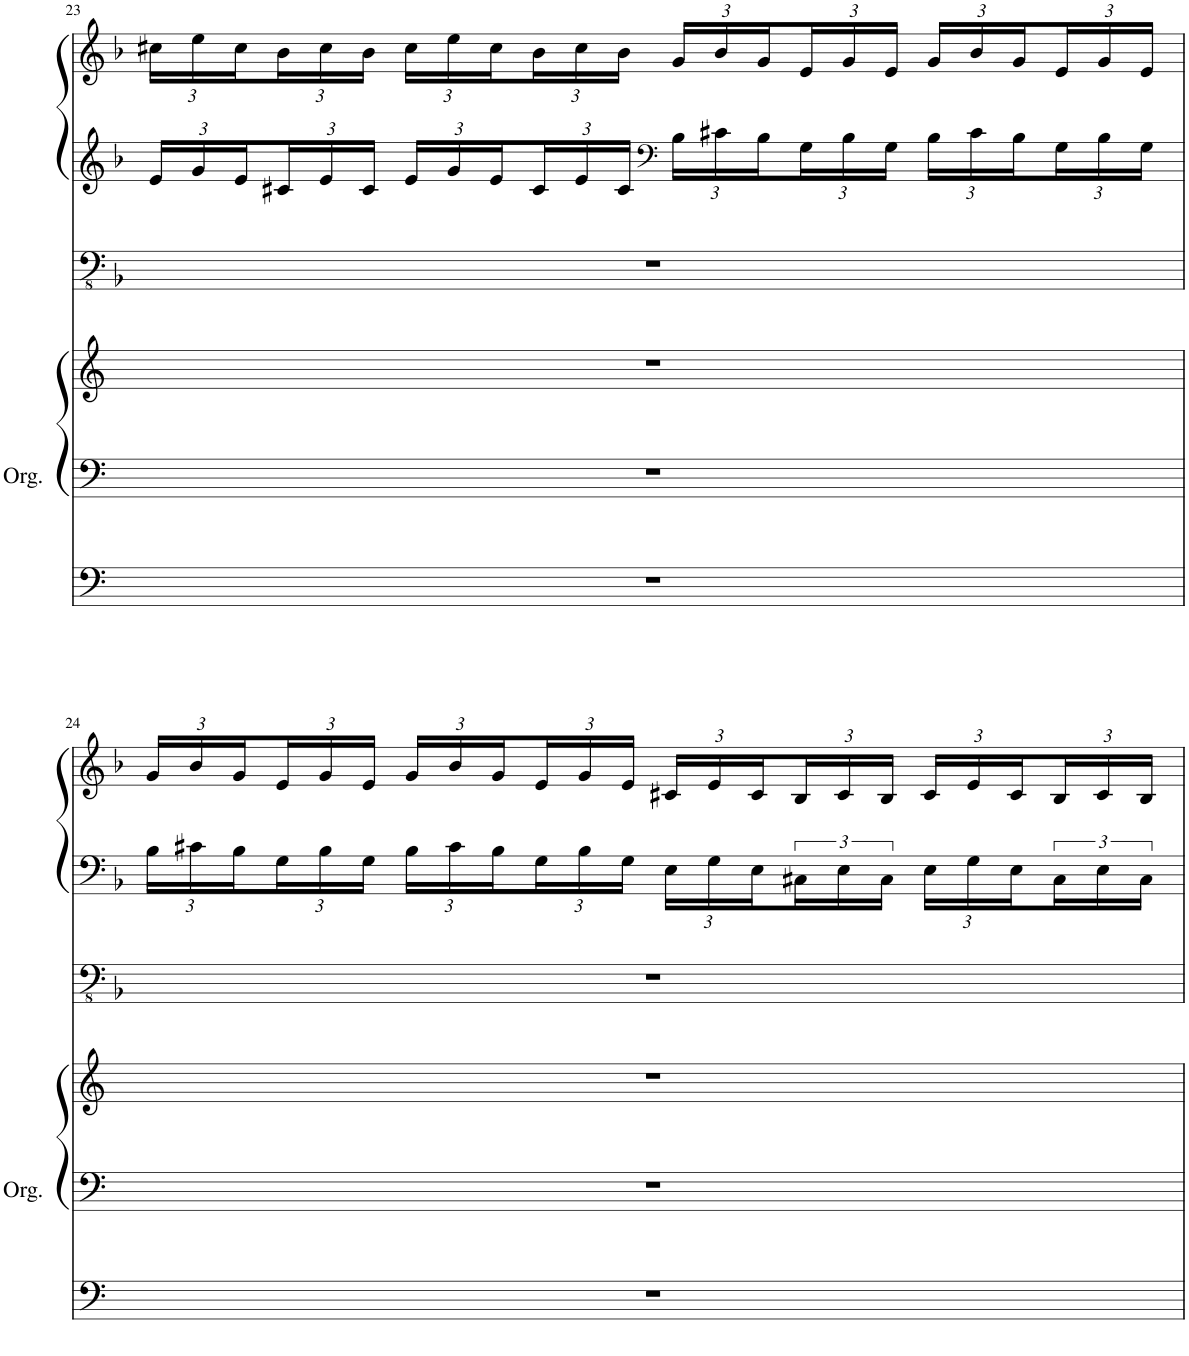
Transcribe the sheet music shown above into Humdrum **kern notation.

**kern	**kern	**kern	**kern	**kern	**kern
*part2	*part2	*part2	*part1	*part1	*part1
*staff6	*staff5	*staff4	*staff3	*staff2	*staff1
*I"Organ	*	*	*I"Organ	*	*
*I'Org.	*	*	*	*	*
!!LO:PB:g=z
*clefF4	*clefF4	*clefG2	*clefFv4	*clefG2	*clefG2
*	*	*	*Trd1c2	*Trd1c2	*Trd1c2
*k[]	*k[]	*k[]	*k[b-]	*k[b-]	*k[b-]
*M4/4	*M4/4	*M4/4	*M4/4	*M4/4	*M4/4
*	*	*	*	*Xbrackettup	*Xbrackettup
=23	=23	=23	=23	=23	=23
1r	1r	1r	1r	24e/LL	24cc#X\LL
.	.	.	.	24g/	24ee\
.	.	.	.	24e/	24cc#\
.	.	.	.	24c#X/	24b-\
.	.	.	.	24e/	24cc#\
.	.	.	.	24c#/JJ	24b-\JJ
.	.	.	.	24e/LL	24cc#\LL
.	.	.	.	24g/	24ee\
.	.	.	.	24e/	24cc#\
.	.	.	.	24c#/	24b-\
.	.	.	.	24e/	24cc#\
.	.	.	.	24c#/JJ	24b-\JJ
*	*	*	*	*clefF4	*
.	.	.	.	24B-\LL	24g/LL
.	.	.	.	24c#X\	24b-/
.	.	.	.	24B-\	24g/
.	.	.	.	24G\	24e/
.	.	.	.	24B-\	24g/
.	.	.	.	24G\JJ	24e/JJ
.	.	.	.	24B-\LL	24g/LL
.	.	.	.	24c#\	24b-/
.	.	.	.	24B-\	24g/
.	.	.	.	24G\	24e/
.	.	.	.	24B-\	24g/
.	.	.	.	24G\JJ	24e/JJ
!!LO:LB:g=z
=24	=24	=24	=24	=24	=24
1r	1r	1r	1r	24B-\LL	24g/LL
.	.	.	.	24c#X\	24b-/
.	.	.	.	24B-\	24g/
.	.	.	.	24G\	24e/
.	.	.	.	24B-\	24g/
.	.	.	.	24G\JJ	24e/JJ
.	.	.	.	24B-\LL	24g/LL
.	.	.	.	24c#\	24b-/
.	.	.	.	24B-\	24g/
.	.	.	.	24G\	24e/
.	.	.	.	24B-\	24g/
.	.	.	.	24G\JJ	24e/JJ
.	.	.	.	24E\LL	24c#X/LL
.	.	.	.	24G\	24e/
.	.	.	.	24E\	24c#/
*	*	*	*	*brackettup	*
.	.	.	.	24C#X\	24B-/
.	.	.	.	24E\	24c#/
.	.	.	.	24C#\JJ	24B-/JJ
*	*	*	*	*Xbrackettup	*
.	.	.	.	24E\LL	24c#/LL
.	.	.	.	24G\	24e/
.	.	.	.	24E\	24c#/
*	*	*	*	*brackettup	*
.	.	.	.	24C#\	24B-/
.	.	.	.	24E\	24c#/
.	.	.	.	24C#\JJ	24B-/JJ
=	=	=	=	=	=
*-	*-	*-	*-	*-	*-
